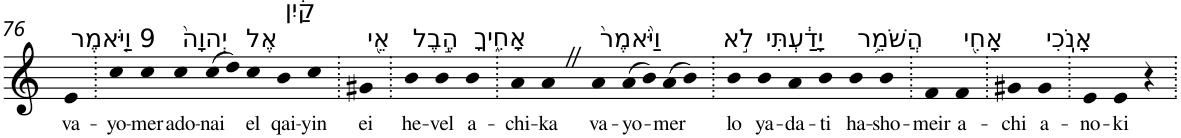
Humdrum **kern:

**kern	**text
*part1	*part1
*staff1	*staff1
*I"Piano	*
*I'Pno	*
!!LO:PB:g=z
*clefG2	*
*k[]	*
=76	=76
!LO:TX:a:t=9 וַיֹּ֤אמֶר	!
!	!LO:LY:b
4e	va-
=77.	=77.
!	!LO:LY:b
4cc	-yo-
!	!LO:LY:b
4cc	-mer
!LO:TX:a:t=יְהוָה֙	!
!	!LO:LY:b
4cc	ado-
!	!LO:LY:b
(>8cc	-nai
8dd)	.
!LO:TX:a:t=אֶל	!
!	!LO:LY:b
4cc	el
!LO:TX:a:t=קַ֔יִן	!
!	!LO:LY:b
4b	qai-
!	!LO:LY:b
4cc	-yin
=78.	=78.
!LO:TX:a:t=אֵ֖י	!
!	!LO:LY:b
4g#X	ei
=79.	=79.
!LO:TX:a:t=הֶ֣בֶל	!
!	!LO:LY:b
4b	he-
!	!LO:LY:b
4b	-vel
!LO:TX:a:t=אָחִ֑יךָ	!
!	!LO:LY:b
4b	a-
=80.	=80.
!	!LO:LY:b
4a	-chi-
!	!LO:LY:b
4aZ	-ka
!LO:TX:a:t=וַיֹּ֙אמֶר֙	!
!	!LO:LY:b
4a	va-
!	!LO:LY:b
(>8a	-yo-
8b)	.
!	!LO:LY:b
(>8a	-mer
8b)	.
=81.	=81.
!LO:TX:a:t=לֹ֣א	!
!	!LO:LY:b
4b	lo
!LO:TX:a:t=יָדַ֔עְתִּי	!
!	!LO:LY:b
4b	ya-
!	!LO:LY:b
4a	-da-
!	!LO:LY:b
4b	-ti
!LO:TX:a:t=הֲשֹׁמֵ֥ר	!
!	!LO:LY:b
4b	ha-
!	!LO:LY:b
4b	-sho-
=82.	=82.
!	!LO:LY:b
4f	-meir
!LO:TX:a:t=אָחִ֖י	!
!	!LO:LY:b
4f	a-
=83.	=83.
!	!LO:LY:b
4g#X	-chi
!LO:TX:a:t=אָנֹֽכִי	!
!	!LO:LY:b
4g#	a-
=84.	=84.
!	!LO:LY:b
4e	-no-
!	!LO:LY:b
4e	-ki
4r	.
=.	=.
*-	*-
